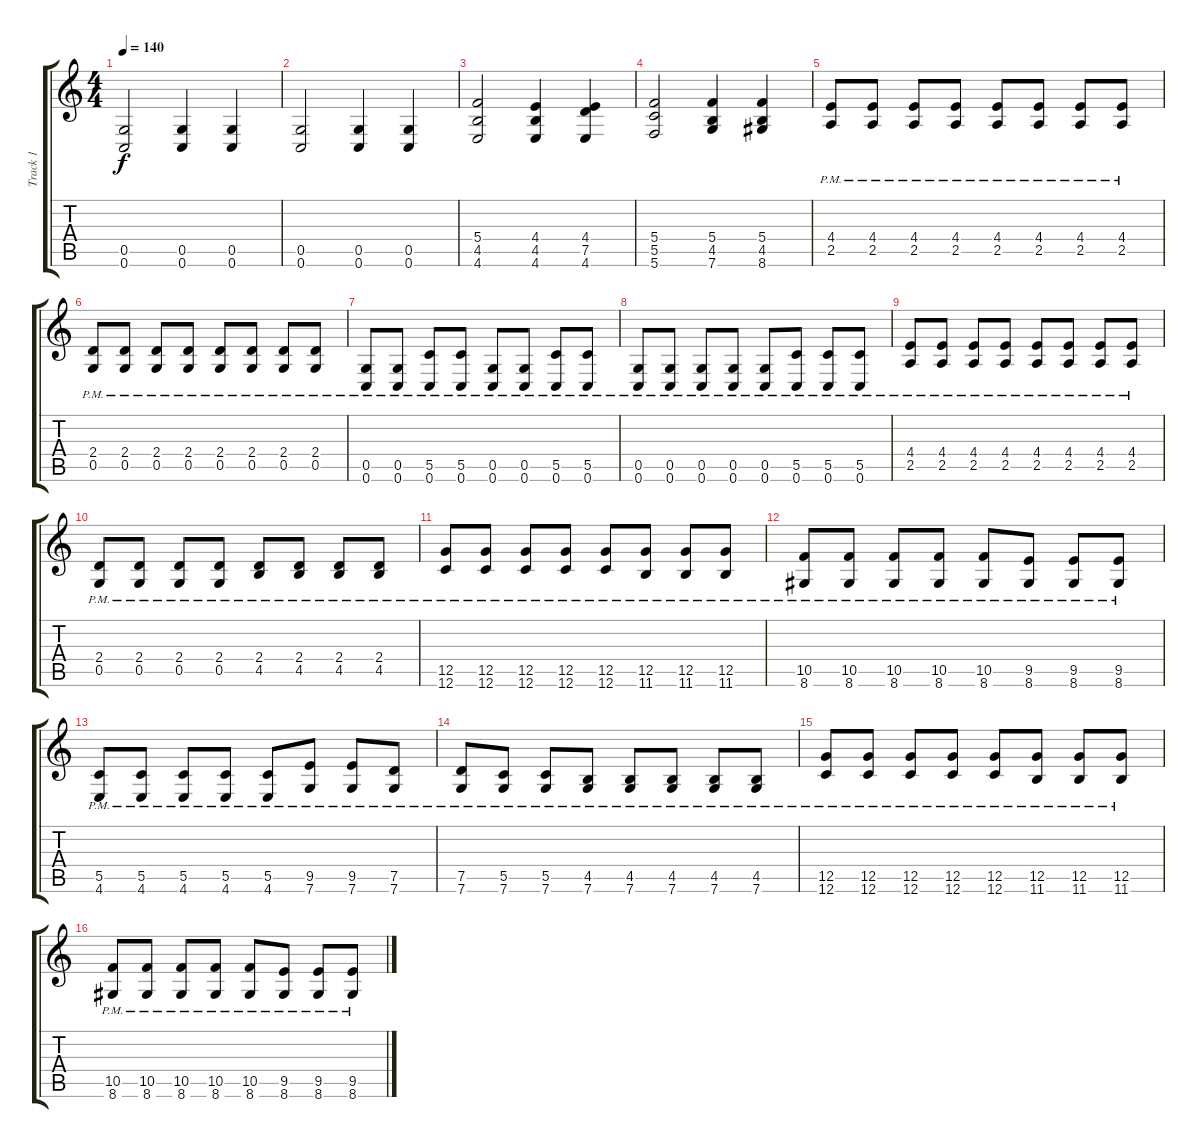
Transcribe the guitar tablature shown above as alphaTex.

\track ("Track 1" "Track 1") {mute instrument overdrivenguitar}
\staff {score tabs}
\tuning (D4 A3 F3 C3 G2 C2) {hide}
\ts (4 4)
\tempo 140
\clef g2
\ks c
(0.5 0.6).2{dy f} (0.5 0.6).4 (0.5 0.6).4 |
(0.5 0.6).2 (0.5 0.6).4 (0.5 0.6).4 |
(5.4 4.5 4.6).2 (4.4 4.5 4.6).4 (4.4 7.5 4.6).4 |
(5.4 5.5 5.6).2 (5.4 4.5 7.6).4 (5.4 4.5 8.6).4 |
(4.4{pm} 2.5{pm}).8 (4.4{pm} 2.5{pm}).8 (4.4{pm} 2.5{pm}).8 (4.4{pm} 2.5{pm}).8 (4.4{pm} 2.5{pm}).8 (4.4{pm} 2.5{pm}).8 (4.4{pm} 2.5{pm}).8 (4.4{pm} 2.5{pm}).8 |
(2.4{pm} 0.5{pm}).8 (2.4{pm} 0.5{pm}).8 (2.4{pm} 0.5{pm}).8 (2.4{pm} 0.5{pm}).8 (2.4{pm} 0.5{pm}).8 (2.4{pm} 0.5{pm}).8 (2.4{pm} 0.5{pm}).8 (2.4{pm} 0.5{pm}).8 |
(0.5{pm} 0.6{pm}).8 (0.5{pm} 0.6{pm}).8 (5.5{pm} 0.6{pm}).8 (5.5{pm} 0.6{pm}).8 (0.5{pm} 0.6{pm}).8 (0.5{pm} 0.6{pm}).8 (5.5{pm} 0.6{pm}).8 (5.5{pm} 0.6{pm}).8 |
(0.5{pm} 0.6{pm}).8 (0.5{pm} 0.6{pm}).8 (0.5{pm} 0.6{pm}).8 (0.5{pm} 0.6{pm}).8 (0.5{pm} 0.6{pm}).8 (5.5{pm} 0.6{pm}).8 (5.5{pm} 0.6{pm}).8 (5.5{pm} 0.6{pm}).8 |
(4.4{pm} 2.5{pm}).8 (4.4{pm} 2.5{pm}).8 (4.4{pm} 2.5{pm}).8 (4.4{pm} 2.5{pm}).8 (4.4{pm} 2.5{pm}).8 (4.4{pm} 2.5{pm}).8 (4.4{pm} 2.5{pm}).8 (4.4{pm} 2.5{pm}).8 |
(2.4{pm} 0.5{pm}).8 (2.4{pm} 0.5{pm}).8 (2.4{pm} 0.5{pm}).8 (2.4{pm} 0.5{pm}).8 (2.4{pm} 4.5{pm}).8 (2.4{pm} 4.5{pm}).8 (2.4{pm} 4.5{pm}).8 (2.4{pm} 4.5{pm}).8 |
(12.5{pm} 12.6{pm}).8 (12.5{pm} 12.6{pm}).8 (12.5{pm} 12.6{pm}).8 (12.5{pm} 12.6{pm}).8 (12.5{pm} 12.6{pm}).8 (12.5{pm} 11.6{pm}).8 (12.5{pm} 11.6{pm}).8 (12.5{pm} 11.6{pm}).8 |
(10.5{pm} 8.6{pm}).8 (10.5{pm} 8.6{pm}).8 (10.5{pm} 8.6{pm}).8 (10.5{pm} 8.6{pm}).8 (10.5{pm} 8.6{pm}).8 (9.5{pm} 8.6{pm}).8 (9.5{pm} 8.6{pm}).8 (9.5{pm} 8.6{pm}).8 |
(5.5{pm} 4.6{pm}).8 (5.5{pm} 4.6{pm}).8 (5.5{pm} 4.6{pm}).8 (5.5{pm} 4.6{pm}).8 (5.5{pm} 4.6{pm}).8 (9.5{pm} 7.6{pm}).8 (9.5{pm} 7.6{pm}).8 (7.5{pm} 7.6{pm}).8 |
(7.5{pm} 7.6{pm}).8 (5.5{pm} 7.6{pm}).8 (5.5{pm} 7.6{pm}).8 (4.5{pm} 7.6{pm}).8 (4.5{pm} 7.6{pm}).8 (4.5{pm} 7.6{pm}).8 (4.5{pm} 7.6{pm}).8 (4.5{pm} 7.6{pm}).8 |
(12.5{pm} 12.6{pm}).8 (12.5{pm} 12.6{pm}).8 (12.5{pm} 12.6{pm}).8 (12.5{pm} 12.6{pm}).8 (12.5{pm} 12.6{pm}).8 (12.5{pm} 11.6{pm}).8 (12.5{pm} 11.6{pm}).8 (12.5{pm} 11.6{pm}).8 |
(10.5{pm} 8.6{pm}).8 (10.5{pm} 8.6{pm}).8 (10.5{pm} 8.6{pm}).8 (10.5{pm} 8.6{pm}).8 (10.5{pm} 8.6{pm}).8 (9.5{pm} 8.6{pm}).8 (9.5{pm} 8.6{pm}).8 (9.5{pm} 8.6{pm}).8
